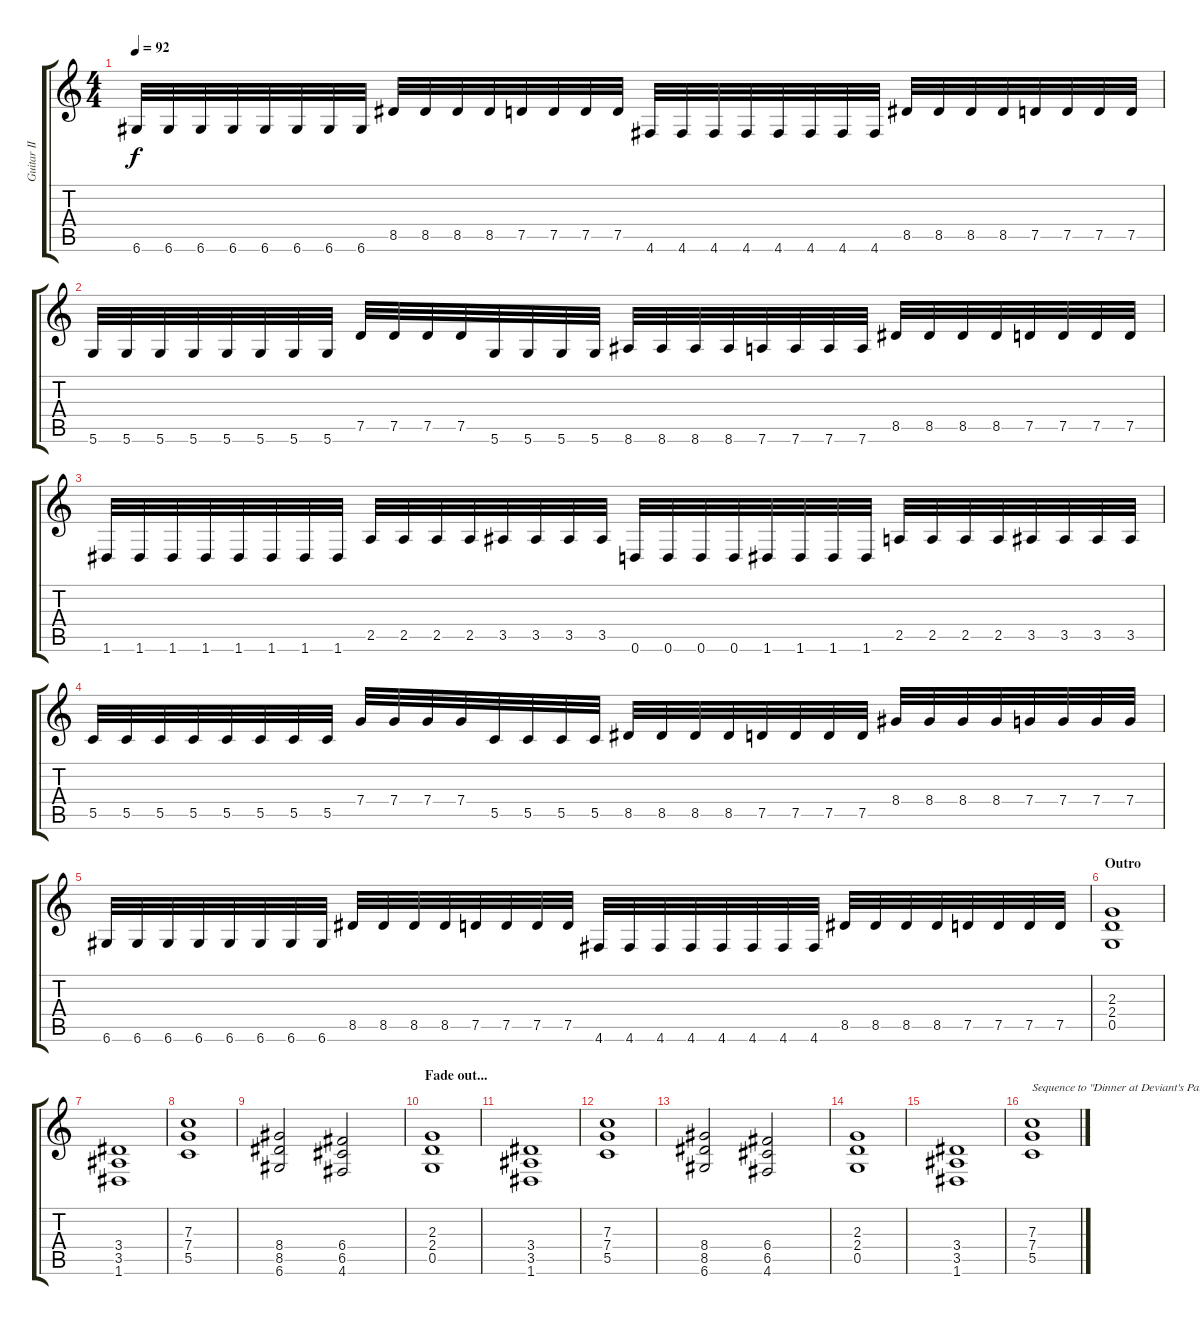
\track ("Guitar II" "Guitar II") {instrument distortionguitar}
\staff {score tabs}
\tuning (D4 A3 F3 C3 G2 D2) {hide}
\ts (4 4)
\tempo 92
\clef g2
\ks c
6.6.32{dy f} 6.6.32 6.6.32 6.6.32 6.6.32 6.6.32 6.6.32 6.6.32 8.5.32 8.5.32 8.5.32 8.5.32 7.5.32 7.5.32 7.5.32 7.5.32 4.6.32 4.6.32 4.6.32 4.6.32 4.6.32 4.6.32 4.6.32 4.6.32 8.5.32 8.5.32 8.5.32 8.5.32 7.5.32 7.5.32 7.5.32 7.5.32 |
5.6.32 5.6.32 5.6.32 5.6.32 5.6.32 5.6.32 5.6.32 5.6.32 7.5.32 7.5.32 7.5.32 7.5.32 5.6.32 5.6.32 5.6.32 5.6.32 8.6.32 8.6.32 8.6.32 8.6.32 7.6.32 7.6.32 7.6.32 7.6.32 8.5.32 8.5.32 8.5.32 8.5.32 7.5.32 7.5.32 7.5.32 7.5.32 |
1.6.32 1.6.32 1.6.32 1.6.32 1.6.32 1.6.32 1.6.32 1.6.32 2.5.32 2.5.32 2.5.32 2.5.32 3.5.32 3.5.32 3.5.32 3.5.32 0.6.32 0.6.32 0.6.32 0.6.32 1.6.32 1.6.32 1.6.32 1.6.32 2.5.32 2.5.32 2.5.32 2.5.32 3.5.32 3.5.32 3.5.32 3.5.32 |
5.5.32 5.5.32 5.5.32 5.5.32 5.5.32 5.5.32 5.5.32 5.5.32 7.4.32 7.4.32 7.4.32 7.4.32 5.5.32 5.5.32 5.5.32 5.5.32 8.5.32 8.5.32 8.5.32 8.5.32 7.5.32 7.5.32 7.5.32 7.5.32 8.4.32 8.4.32 8.4.32 8.4.32 7.4.32 7.4.32 7.4.32 7.4.32 |
6.6.32 6.6.32 6.6.32 6.6.32 6.6.32 6.6.32 6.6.32 6.6.32 8.5.32 8.5.32 8.5.32 8.5.32 7.5.32 7.5.32 7.5.32 7.5.32 4.6.32 4.6.32 4.6.32 4.6.32 4.6.32 4.6.32 4.6.32 4.6.32 8.5.32 8.5.32 8.5.32 8.5.32 7.5.32 7.5.32 7.5.32 7.5.32 |
\section ("" "Outro")
(2.3 2.4 0.5).1 |
(3.4 3.5 1.6).1 |
(7.3 7.4 5.5).1 |
(8.4 8.5 6.6).2 (6.4 6.5 4.6).2 |
\section ("" "Fade out...")
(2.3 2.4 0.5).1{volume 11} |
(3.4 3.5 1.6).1 |
(7.3 7.4 5.5).1{volume 8} |
(8.4 8.5 6.6).2 (6.4 6.5 4.6).2 |
(2.3 2.4 0.5).1{volume 4} |
(3.4 3.5 1.6).1 |
(7.3 7.4 5.5).1{txt "Sequence to \"Dinner at Deviant's Palace\"" volume 0}
